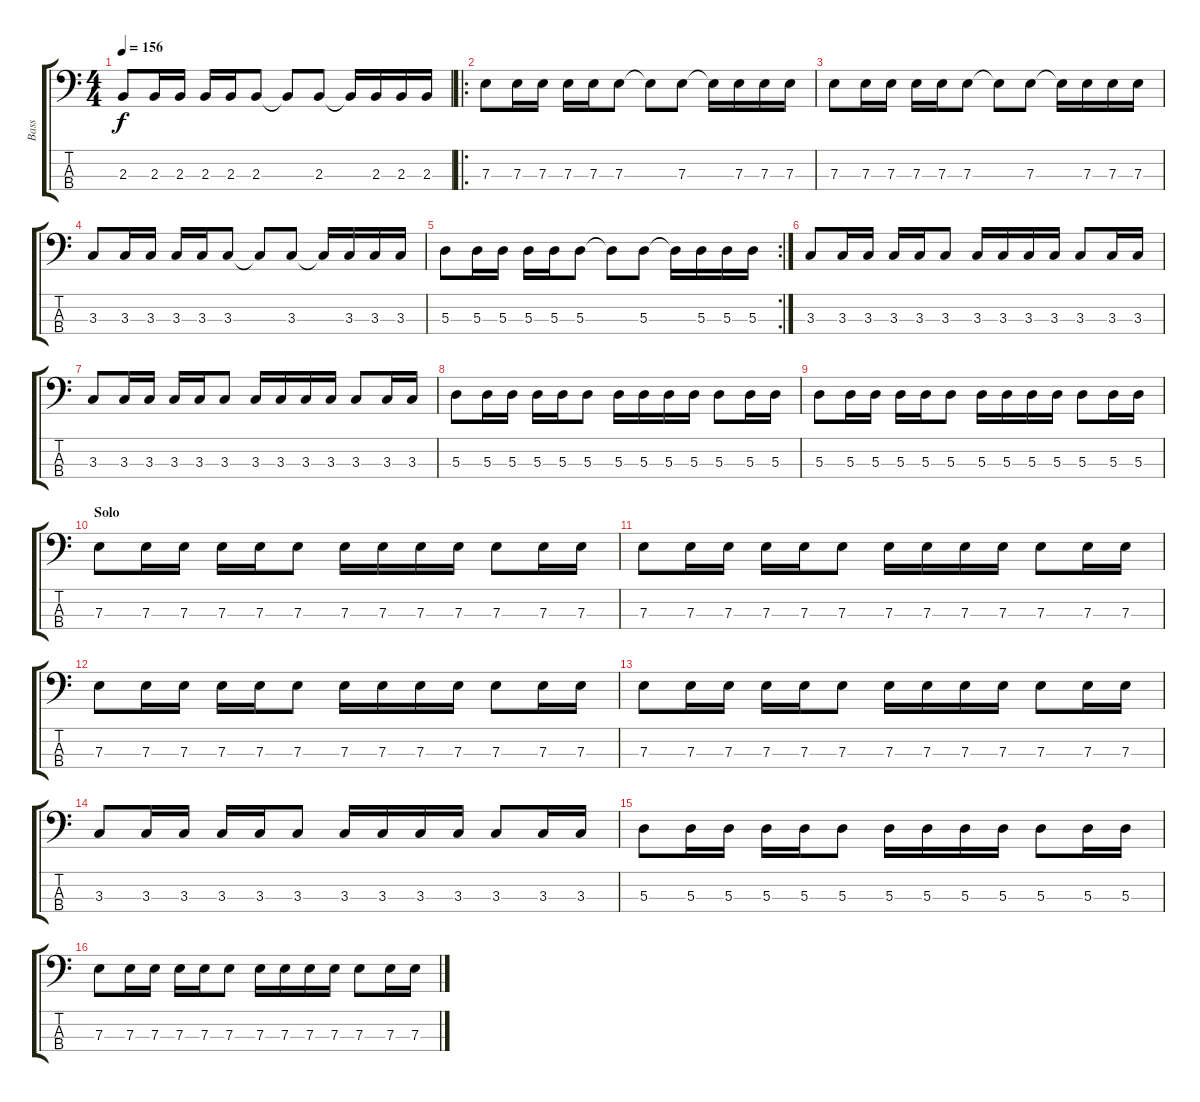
\track ("Bass" "Bass") {instrument electricbassfinger}
\staff {score tabs}
\tuning (G2 D2 A1 E1) {hide}
\ts (4 4)
\tempo 156
\clef f4
\ks c
2.3.8{dy f} 2.3.16 2.3.16 2.3.16 2.3.16 2.3.8 2.3{t}.8 2.3.8 2.3{t}.16 2.3.16 2.3.16 2.3.16 |
\ro
7.3.8 7.3.16 7.3.16 7.3.16 7.3.16 7.3.8 7.3{t}.8 7.3.8 7.3{t}.16 7.3.16 7.3.16 7.3.16 |
7.3.8 7.3.16 7.3.16 7.3.16 7.3.16 7.3.8 7.3{t}.8 7.3.8 7.3{t}.16 7.3.16 7.3.16 7.3.16 |
3.3.8 3.3.16 3.3.16 3.3.16 3.3.16 3.3.8 3.3{t}.8 3.3.8 3.3{t}.16 3.3.16 3.3.16 3.3.16 |
\rc 2
5.3.8 5.3.16 5.3.16 5.3.16 5.3.16 5.3.8 5.3{t}.8 5.3.8 5.3{t}.16 5.3.16 5.3.16 5.3.16 |
3.3.8 3.3.16 3.3.16 3.3.16 3.3.16 3.3.8 3.3.16 3.3.16 3.3.16 3.3.16 3.3.8 3.3.16 3.3.16 |
3.3.8 3.3.16 3.3.16 3.3.16 3.3.16 3.3.8 3.3.16 3.3.16 3.3.16 3.3.16 3.3.8 3.3.16 3.3.16 |
5.3.8 5.3.16 5.3.16 5.3.16 5.3.16 5.3.8 5.3.16 5.3.16 5.3.16 5.3.16 5.3.8 5.3.16 5.3.16 |
5.3.8 5.3.16 5.3.16 5.3.16 5.3.16 5.3.8 5.3.16 5.3.16 5.3.16 5.3.16 5.3.8 5.3.16 5.3.16 |
\section ("" "Solo")
7.3.8 7.3.16 7.3.16 7.3.16 7.3.16 7.3.8 7.3.16 7.3.16 7.3.16 7.3.16 7.3.8 7.3.16 7.3.16 |
7.3.8 7.3.16 7.3.16 7.3.16 7.3.16 7.3.8 7.3.16 7.3.16 7.3.16 7.3.16 7.3.8 7.3.16 7.3.16 |
7.3.8 7.3.16 7.3.16 7.3.16 7.3.16 7.3.8 7.3.16 7.3.16 7.3.16 7.3.16 7.3.8 7.3.16 7.3.16 |
7.3.8 7.3.16 7.3.16 7.3.16 7.3.16 7.3.8 7.3.16 7.3.16 7.3.16 7.3.16 7.3.8 7.3.16 7.3.16 |
3.3.8 3.3.16 3.3.16 3.3.16 3.3.16 3.3.8 3.3.16 3.3.16 3.3.16 3.3.16 3.3.8 3.3.16 3.3.16 |
5.3.8 5.3.16 5.3.16 5.3.16 5.3.16 5.3.8 5.3.16 5.3.16 5.3.16 5.3.16 5.3.8 5.3.16 5.3.16 |
7.3.8 7.3.16 7.3.16 7.3.16 7.3.16 7.3.8 7.3.16 7.3.16 7.3.16 7.3.16 7.3.8 7.3.16 7.3.16
